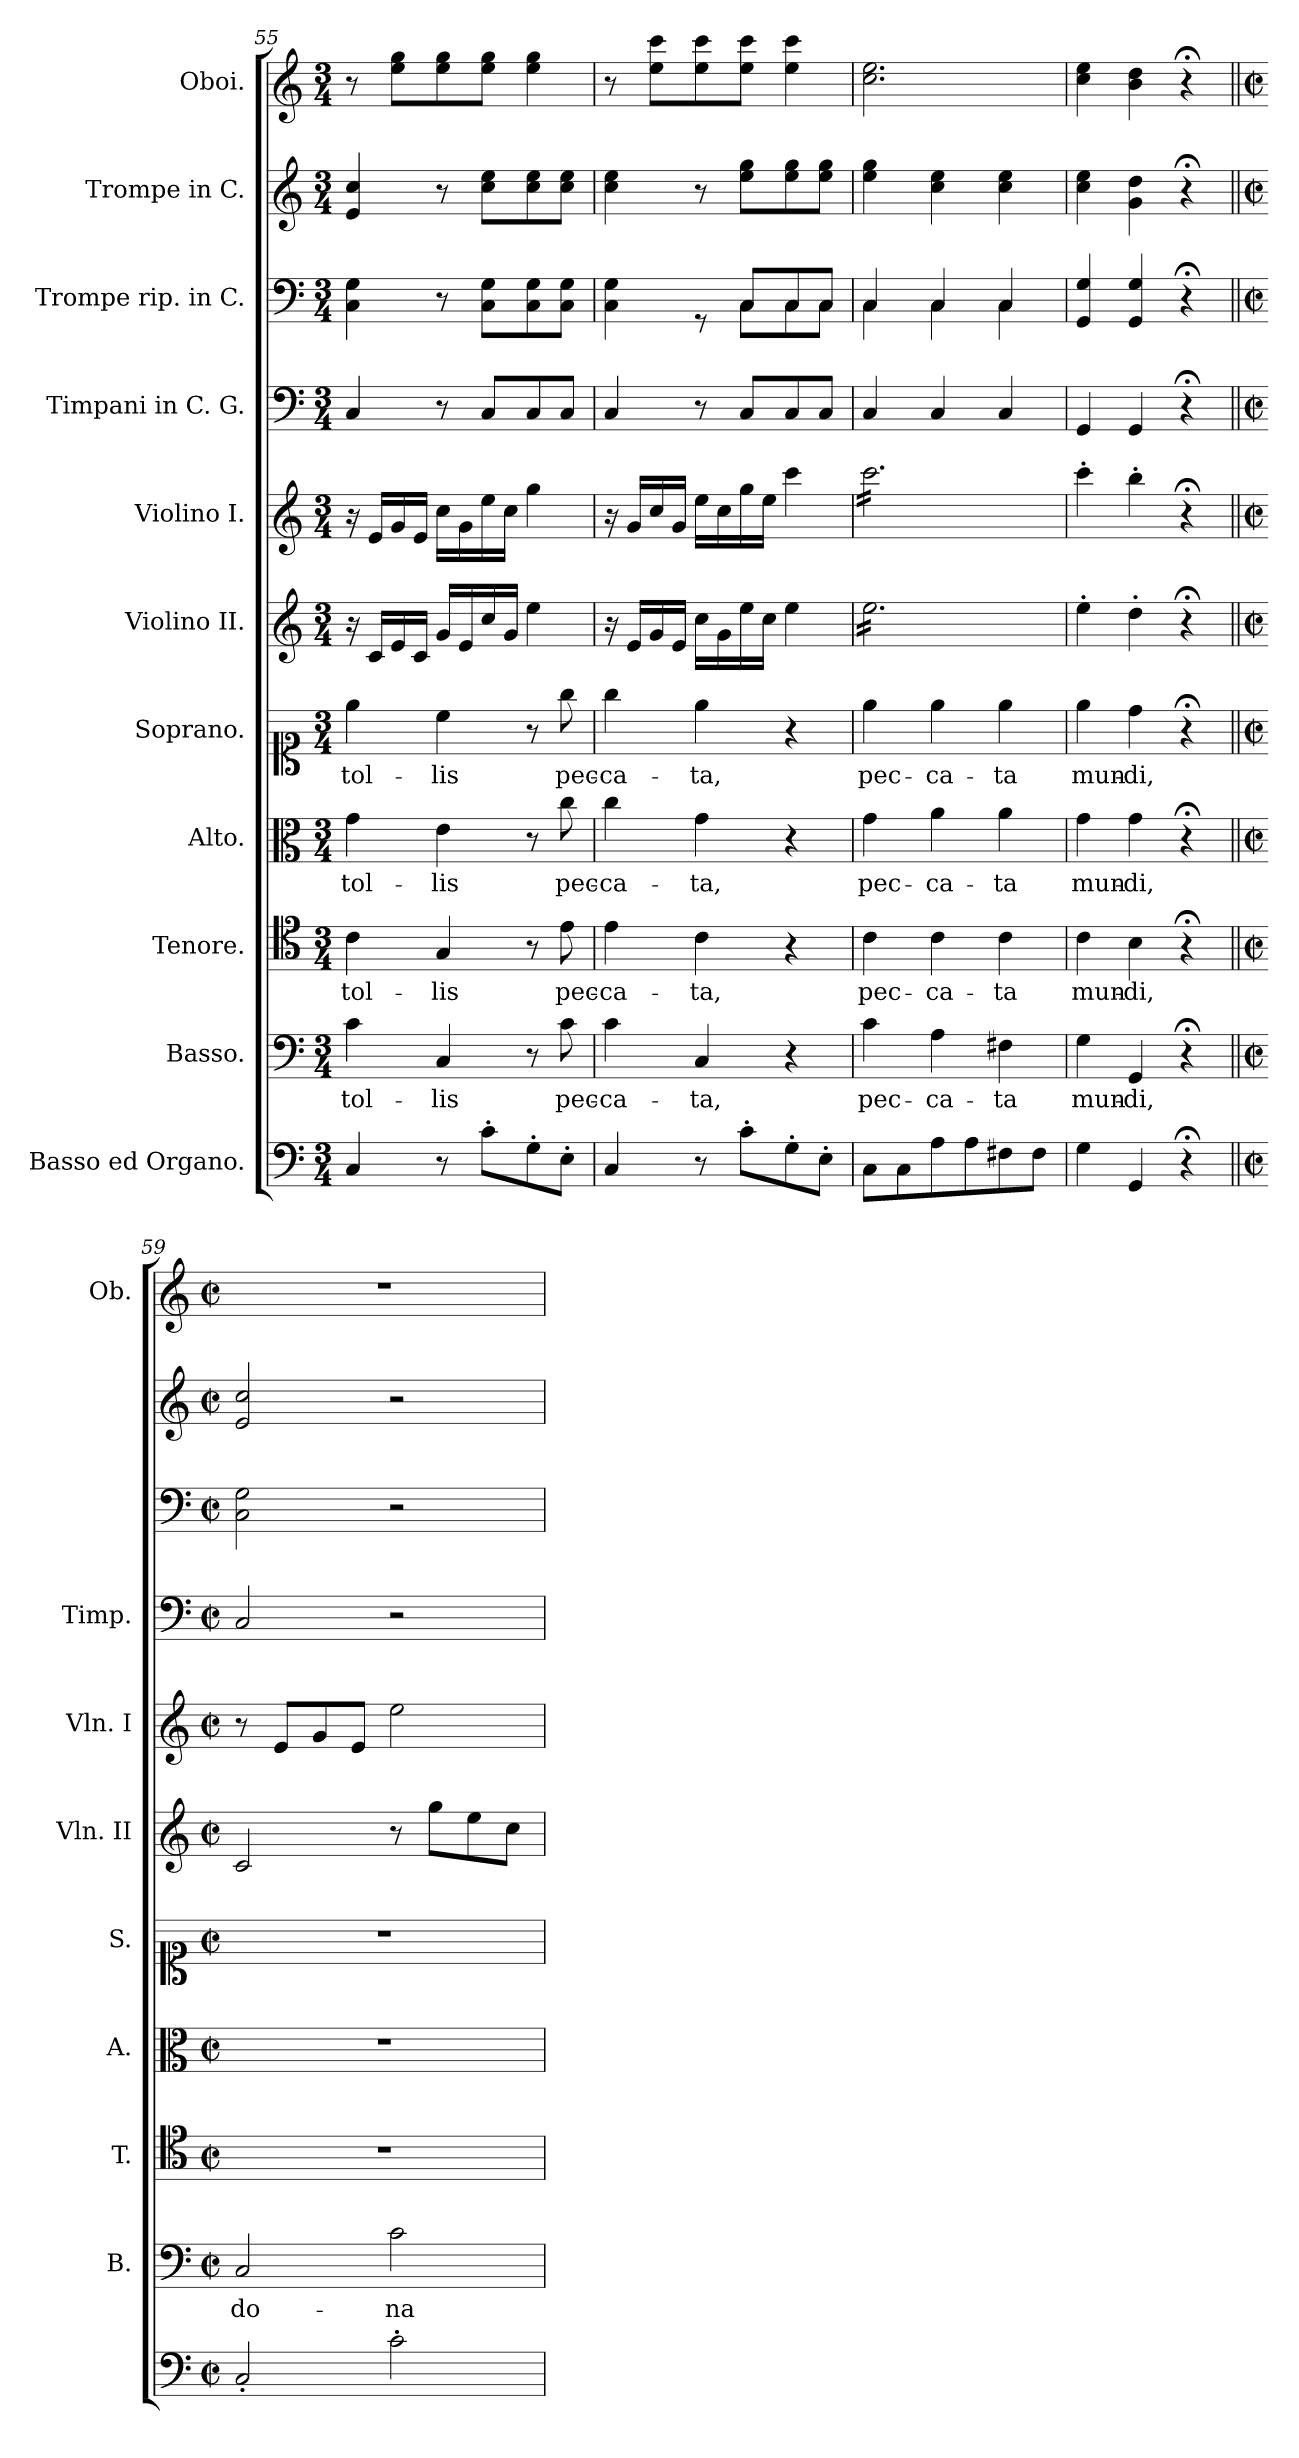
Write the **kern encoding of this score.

**kern	**kern	**text	**kern	**text	**kern	**text	**kern	**text	**kern	**kern	**kern	**kern	**kern	**kern
*part11	*part10	*part10	*part9	*part9	*part8	*part8	*part7	*part7	*part6	*part5	*part4	*part3	*part2	*part1
*staff11	*staff10	*staff10	*staff9	*staff9	*staff8	*staff8	*staff7	*staff7	*staff6	*staff5	*staff4	*staff3	*staff2	*staff1
*I"Basso ed  Organo.	*I"Basso.	*	*I"Tenore.	*	*I"Alto.	*	*I"Soprano.	*	*I"Violino II.	*I"Violino I.	*I"Timpani in C. G.	*I"Trompe rip. in C.	*I"Trompe in C.	*I"Oboi.
*	*I'B.	*	*I'T.	*	*I'A.	*	*I'S.	*	*I'Vln. II	*I'Vln. I	*I'Timp.	*	*	*I'Ob.
!!LO:LB:g=z
*clefF4	*clefF4	*	*clefC4	*	*clefC3	*	*clefC1	*	*clefG2	*clefG2	*clefF4	*clefF4	*clefG2	*clefG2
*k[]	*k[]	*	*k[]	*	*k[]	*	*k[]	*	*k[]	*k[]	*k[]	*k[]	*k[]	*k[]
*M3/4	*M3/4	*	*M3/4	*	*M3/4	*	*M3/4	*	*M3/4	*M3/4	*M3/4	*M3/4	*M3/4	*M3/4
=55	=55	=55	=55	=55	=55	=55	=55	=55	=55	=55	=55	=55	=55	=55
!	!	!LO:LY:b	!	!LO:LY:b	!	!LO:LY:b	!	!LO:LY:b	!	!	!	!	!	!
4C/	4c\	tol-	4c\	tol-	4g\	tol-	4ee\	tol-	16r	16r	4C/	4C\ 4G\	4e/ 4cc/	8r
.	.	.	.	.	.	.	.	.	16c/LL	16e/LL	.	.	.	.
.	.	.	.	.	.	.	.	.	16e/	16g/	.	.	.	8ee\ 8gg\L
.	.	.	.	.	.	.	.	.	16c/JJ	16e/JJ	.	.	.	.
!	!	!LO:LY:b	!	!LO:LY:b	!	!LO:LY:b	!	!LO:LY:b	!	!	!	!	!	!
8r	4C/	-lis	4G/	-lis	4e\	-lis	4cc\	-lis	16g/LL	16cc\LL	8r	8r	8r	8ee\ 8gg\
.	.	.	.	.	.	.	.	.	16e/	16g\	.	.	.	.
8c'\L	.	.	.	.	.	.	.	.	16cc/	16ee\	8C/L	8C\ 8G\L	8cc\ 8ee\L	8ee\ 8gg\J
.	.	.	.	.	.	.	.	.	16g/JJ	16cc\JJ	.	.	.	.
8G'\	8r	.	8r	.	8r	.	8r	.	4ee\	4gg\	8C/	8C\ 8G\	8cc\ 8ee\	4ee\ 4gg\
!	!	!LO:LY:b	!	!LO:LY:b	!	!LO:LY:b	!	!LO:LY:b	!	!	!	!	!	!
8E'\J	8c\	pec-	8e\	pec-	8cc\	pec-	8gg\	pec-	.	.	8C/J	8C\ 8G\J	8cc\ 8ee\J	.
=56	=56	=56	=56	=56	=56	=56	=56	=56	=56	=56	=56	=56	=56	=56
!	!	!LO:LY:b	!	!LO:LY:b	!	!LO:LY:b	!	!LO:LY:b	!	!	!	!	!	!
*	*	*	*	*	*	*	*	*	*	*	*	*^	*	*
4C/	4c\	-ca-	4e\	-ca-	4cc\	-ca-	4gg\	-ca-	16r	16r	4C/	4C\ 4G\	4.ryy	4cc\ 4ee\	8r
.	.	.	.	.	.	.	.	.	16e/LL	16g/LL	.	.	.	.	.
.	.	.	.	.	.	.	.	.	16g/	16cc/	.	.	.	.	8ee\ 8ccc\L
.	.	.	.	.	.	.	.	.	16e/JJ	16g/JJ	.	.	.	.	.
!	!	!LO:LY:b	!	!LO:LY:b	!	!LO:LY:b	!	!LO:LY:b	!	!	!	!	!	!	!
8r	4C/	-ta,	4c\	-ta,	4g\	-ta,	4ee\	-ta,	16cc\LL	16ee\LL	8r	8rGG	.	8r	8ee\ 8ccc\
.	.	.	.	.	.	.	.	.	16g\	16cc\	.	.	.	.	.
8c'\L	.	.	.	.	.	.	.	.	16ee\	16gg\	8C/L	8C/L	8C\L	8ee\ 8gg\L	8ee\ 8ccc\J
.	.	.	.	.	.	.	.	.	16cc\JJ	16ee\JJ	.	.	.	.	.
8G'\	4r	.	4r	.	4r	.	4r	.	4ee\	4ccc\	8C/	8C/	8C\	8ee\ 8gg\	4ee\ 4ccc\
8E'\J	.	.	.	.	.	.	.	.	.	.	8C/J	8C/J	8C\J	8ee\ 8gg\J	.
=57	=57	=57	=57	=57	=57	=57	=57	=57	=57	=57	=57	=57	=57	=57	=57
!	!	!LO:LY:b	!	!LO:LY:b	!	!LO:LY:b	!	!LO:LY:b	!	!	!	!	!	!	!
*	*	*	*	*	*	*	*	*	*tremolo	*	*	*	*	*	*
*	*	*	*	*	*	*	*	*	*	*tremolo	*	*	*	*	*
8C\L	4c\	pec-	4c\	pec-	4g\	pec-	4ee\	pec-	16ee\LL	16ccc\LL	4C/	4C/	4C\	4ee\ 4gg\	2.cc\ 2.ee\
.	.	.	.	.	.	.	.	.	16ee\	16ccc\	.	.	.	.	.
8C\	.	.	.	.	.	.	.	.	16ee\	16ccc\	.	.	.	.	.
.	.	.	.	.	.	.	.	.	16ee\	16ccc\	.	.	.	.	.
!	!	!LO:LY:b	!	!LO:LY:b	!	!LO:LY:b	!	!LO:LY:b	!	!	!	!	!	!	!
8A\	4A\	-ca-	4c\	-ca-	4a\	-ca-	4ee\	-ca-	16ee\	16ccc\	4C/	4C/	4C\	4cc\ 4ee\	.
.	.	.	.	.	.	.	.	.	16ee\	16ccc\	.	.	.	.	.
8A\	.	.	.	.	.	.	.	.	16ee\	16ccc\	.	.	.	.	.
.	.	.	.	.	.	.	.	.	16ee\	16ccc\	.	.	.	.	.
!	!	!LO:LY:b	!	!LO:LY:b	!	!LO:LY:b	!	!LO:LY:b	!	!	!	!	!	!	!
8F#X\	4F#X\	-ta	4c\	-ta	4a\	-ta	4ee\	-ta	16ee\	16ccc\	4C/	4C/	4C\	4cc\ 4ee\	.
.	.	.	.	.	.	.	.	.	16ee\	16ccc\	.	.	.	.	.
8F#\J	.	.	.	.	.	.	.	.	16ee\	16ccc\	.	.	.	.	.
.	.	.	.	.	.	.	.	.	16ee\JJ	16ccc\JJ	.	.	.	.	.
*	*	*	*	*	*	*	*	*	*	*Xtremolo	*	*	*	*	*
*	*	*	*	*	*	*	*	*	*Xtremolo	*	*	*	*	*	*
*	*	*	*	*	*	*	*	*	*	*	*	*v	*v	*	*
=58	=58	=58	=58	=58	=58	=58	=58	=58	=58	=58	=58	=58	=58	=58
!	!	!LO:LY:b	!	!LO:LY:b	!	!LO:LY:b	!	!LO:LY:b	!	!	!	!	!	!
4G\	4G\	mun-	4c\	mun-	4g\	mun-	4ee\	mun-	4ee'\	4ccc'\	4GG/	4GG/ 4G/	4cc\ 4ee\	4cc\ 4ee\
!	!	!LO:LY:b	!	!LO:LY:b	!	!LO:LY:b	!	!LO:LY:b	!	!	!	!	!	!
4GG/	4GG/	-di,	4B\	-di,	4g\	-di,	4dd\	-di,	4dd'\	4bb'\	4GG/	4GG/ 4G/	4g\ 4dd\	4b\ 4dd\
4r;<	4r;<	.	4r;<	.	4r;<	.	4r;<	.	4r;<	4r;<	4r;<	4r;<	4r;<	4r;<
=59||	=59||	=59||	=59||	=59||	=59||	=59||	=59||	=59||	=59||	=59||	=59||	=59||	=59||	=59||
*M2/2	*M2/2	*	*M2/2	*	*M2/2	*	*M2/2	*	*M2/2	*M2/2	*M2/2	*M2/2	*M2/2	*M2/2
*met(c|)	*met(c|)	*	*met(c|)	*	*met(c|)	*	*met(c|)	*	*met(c|)	*met(c|)	*met(c|)	*met(c|)	*met(c|)	*met(c|)
!	!	!LO:LY:b	!	!	!	!	!	!	!	!	!	!	!	!
2C'/	2C/	do-	1r	.	1r	.	1r	.	2c/	8r	2C/	2C\ 2G\	2e/ 2cc/	1r
.	.	.	.	.	.	.	.	.	.	8e/L	.	.	.	.
.	.	.	.	.	.	.	.	.	.	8g/	.	.	.	.
.	.	.	.	.	.	.	.	.	.	8e/J	.	.	.	.
!	!	!LO:LY:b	!	!	!	!	!	!	!	!	!	!	!	!
2c'\	2c\	-na	.	.	.	.	.	.	8r	2ee\	2r	2r	2r	.
.	.	.	.	.	.	.	.	.	8gg\L	.	.	.	.	.
.	.	.	.	.	.	.	.	.	8ee\	.	.	.	.	.
.	.	.	.	.	.	.	.	.	8cc\J	.	.	.	.	.
=	=	=	=	=	=	=	=	=	=	=	=	=	=	=
*-	*-	*-	*-	*-	*-	*-	*-	*-	*-	*-	*-	*-	*-	*-
